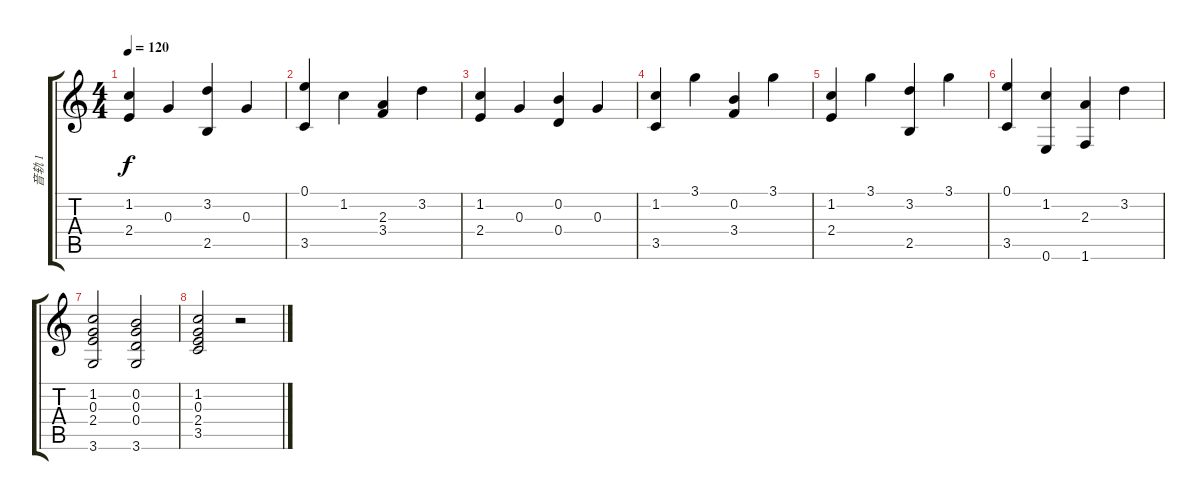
\track ("音轨 1" "音轨 1") {instrument acousticguitarsteel}
\staff {score tabs}
\tuning (E4 B3 G3 D3 A2 E2) {hide}
\ts (4 4)
\tempo 120
\clef g2
\ks c
(1.2 2.4).4{dy f} 0.3.4 (3.2 2.5).4 0.3.4 |
(0.1 3.5).4 1.2.4 (2.3 3.4).4 3.2.4 |
(1.2 2.4).4 0.3.4 (0.2 0.4).4 0.3.4 |
(1.2 3.5).4 3.1.4 (0.2 3.4).4 3.1.4 |
(1.2 2.4).4 3.1.4 (3.2 2.5).4 3.1.4 |
(0.1 3.5).4 (1.2 0.6).4 (2.3 1.6).4 3.2.4 |
(1.2 0.3 2.4 3.6).2 (0.2 0.3 0.4 3.6).2 |
(1.2 0.3 2.4 3.5).2 r.2
